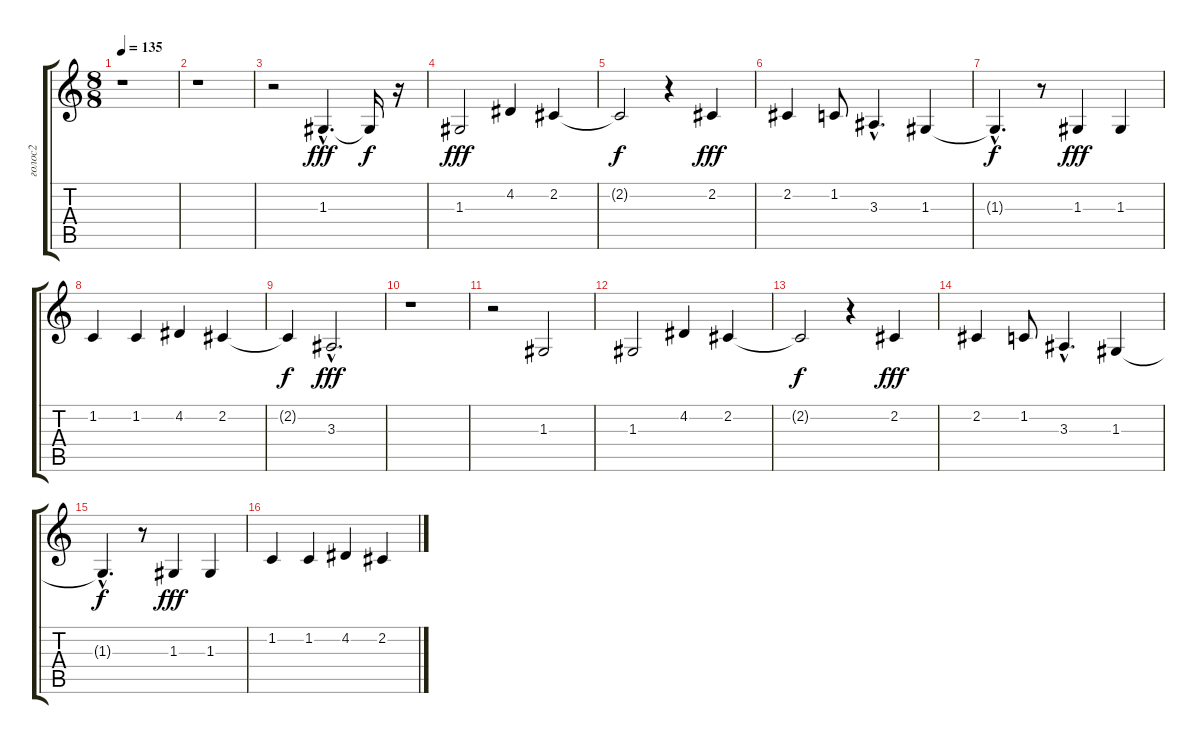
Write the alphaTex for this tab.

\track ("голос2" "голос2") {instrument baritonesax}
\staff {score tabs}
\tuning (E4 B3 G3 D3 A2 E2) {hide}
\ts (8 8)
\tempo 135
\clef g2
\ks c
r.1{dy fff} |
r.1 |
r.2 1.3{hac}.4{d} 1.3{t}.16{dy f} r.16 |
1.3.2{dy fff} 4.2.4 2.2.4 |
2.2{t}.2{dy f} r.4 2.2.4{dy fff} |
2.2.4 1.2.8 3.3{hac}.4{d} 1.3.4 |
1.3{hac t}.4{d dy f} r.8 1.3.4{dy fff} 1.3.4 |
1.2.4 1.2.4 4.2.4 2.2.4 |
2.2{t}.4{dy f} 3.3{hac}.2{d dy fff} |
r.1 |
r.2 1.3.2 |
1.3.2 4.2.4 2.2.4 |
2.2{t}.2{dy f} r.4 2.2.4{dy fff} |
2.2.4 1.2.8 3.3{hac}.4{d} 1.3.4 |
1.3{hac t}.4{d dy f} r.8 1.3.4{dy fff} 1.3.4 |
1.2.4 1.2.4 4.2.4 2.2.4
